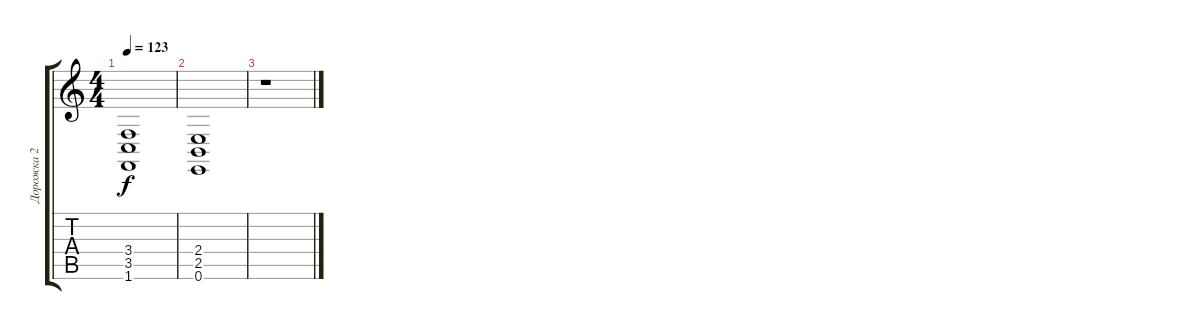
\track ("Дорожка 2" "Дорожка 2") {instrument churchorgan}
\staff {score tabs}
\tuning (E4 B3 G3 D3 A2 E2) {hide}
\ts (4 4)
\tempo 123
\clef g2
\ks c
(3.4 3.5 1.6).1{dy f} |
(2.4 2.5 0.6).1 |
r.1
